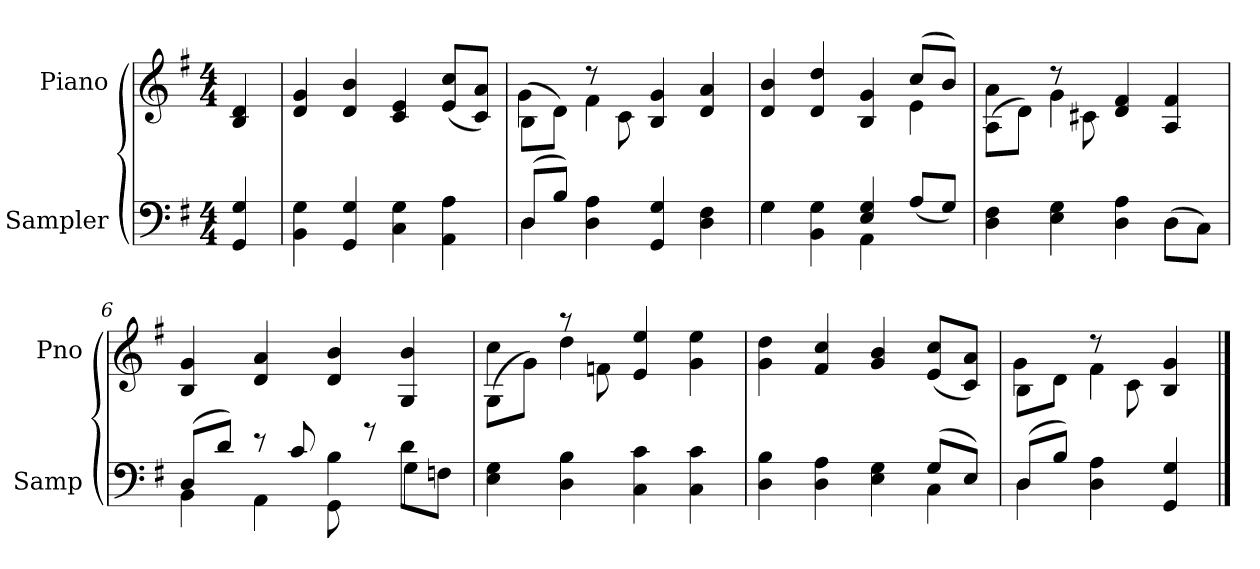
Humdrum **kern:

**kern	**kern
*part2	*part1
*staff2	*staff1
*I"Sampler	*I"Piano
*I'Samp	*I'Pno
*clefF4	*clefG2
*k[f#]	*k[f#]
*G:	*G:
*M4/4	*M4/4
=1	=1
4GG 4G	4B 4d
=2	=2
4BB 4G	4d 4g
4GG 4G	4d 4b
4C 4G	4c 4e
4AA 4A	(8e/ 8cc/L
.	8c/ 8a/J)
=3	=3
*^	*^
(8D/L	4D	(8B\L	4g
8B/J)	.	8d\J)	.
4D 4A	2.ryy	8r	4f#
.	.	8c\	.
4GG 4G	.	4B 4g	2ryy
4D 4F#	.	4d 4a	.
=4	=4	=4	=4
4G\	4G	4d 4b	2.ryy
4BB 4G	4ryy	4d 4dd	.
4E 4G	4AA	4B 4g	.
(8A/L	4ryy	(8cc/L	4e
8G/J)	.	8b/J)	.
=5	=5	=5	=5
4D 4F#	2.ryy	(8A\L	4a
.	.	8d\J)	.
4E 4G	.	8r	4g
.	.	8c#X\	.
4D 4A	.	4d 4f#	2ryy
(8D\L	4D	4A 4f#	.
8C\J)	.	.	.
*	*	*v	*v
=6	=6	=6
(8D/L	4BB	4B 4g
8d/J)	.	.
8r	4AA	4d 4a
8c/	.	.
8GG\	4B	4d 4b
8r	.	.
8d\L	4G	4G 4b
8Fn\J	.	.
*v	*v	*
=7	=7
*	*^
4E 4G	(8G\L	4cc
.	8g\J)	.
4D 4B	8r	4dd
.	8fn\	.
4C 4c	4e 4ee	2ryy
4C 4c	4g 4ee	.
*	*v	*v
=8	=8
*^	*
4D 4B	2.ryy	4g 4dd
4D 4A	.	4f# 4cc
4E 4G	.	4g 4b
(8G/L	4C	(8e/ 8cc/L
8E/J)	.	8c/ 8a/J)
=9	=9	=9
*	*	*^
(8D/L	4D	8B\L	4g
8B/J)	.	8d\J	.
4D 4A	2ryy	8r	4f#
.	.	8c\	.
4GG 4G	.	4B 4g	4ryy
*v	*v	*	*
*	*v	*v
==	==
*-	*-
